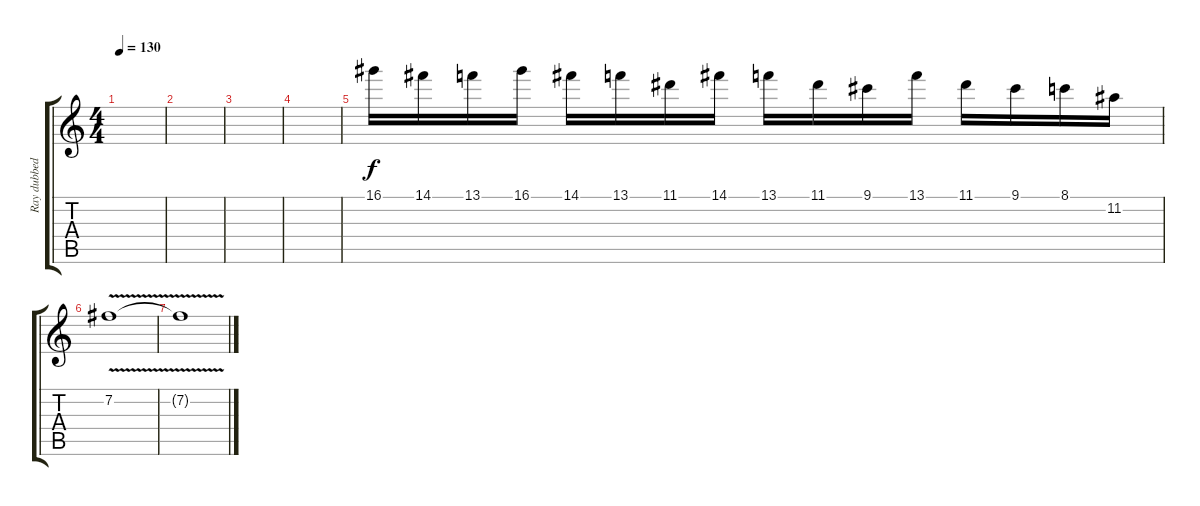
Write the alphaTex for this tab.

\track ("Ray dubbed" "Ray dubbed") {instrument distortionguitar}
\staff {score tabs}
\tuning (E4 B3 G3 D3 A2 E2) {hide}
\ts (4 4)
\tempo 130
\clef g2
\ks c
|
|
|
|
16.1.16 14.1.16 13.1.16 16.1.16 14.1.16 13.1.16 11.1.16 14.1.16 13.1.16 11.1.16 9.1.16 13.1.16 11.1.16 9.1.16 8.1.16 11.2.16 |
7.2{v}.1 |
7.2{v t}.1
